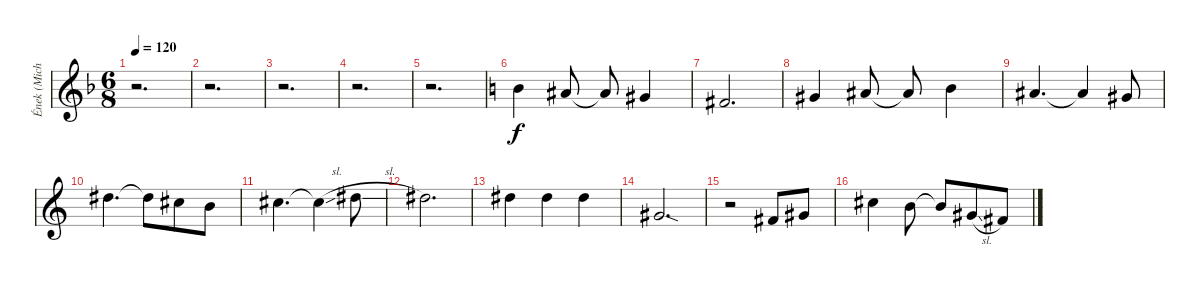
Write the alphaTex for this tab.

\track ("Ének (Michael Vescera)" "Ének (Mich") {instrument tenorsax}
\staff {score}
\tuning (E4 B3 G3 D3 A2 E2) {hide}
\ts (6 8)
\tempo 120
\clef g2
\ks f
r.2{d dy f} |
r.2{d} |
r.2{d} |
r.2{d} |
r.2{d} |
\ks c
7.1.4 6.1.8 6.1{t}.8 4.1.4 |
2.1.2{d} |
4.1.4 6.1.8 6.1{t}.8 7.1.4 |
6.1.4{d} 6.1{t}.4 4.1.8 |
11.1.4{d} 11.1{t}.8 9.1.8 7.1.8 |
9.1.4{d} 9.1{sl t}.4 11.1{sl}.8 |
11.1.2{d} |
11.1.4 11.1.4 11.1.4 |
4.1{sod}.2{d} |
r.2 2.1.8 4.1.8 |
9.1.4 7.1.8 7.1{t}.8 4.1{sl}.8 2.1.8
